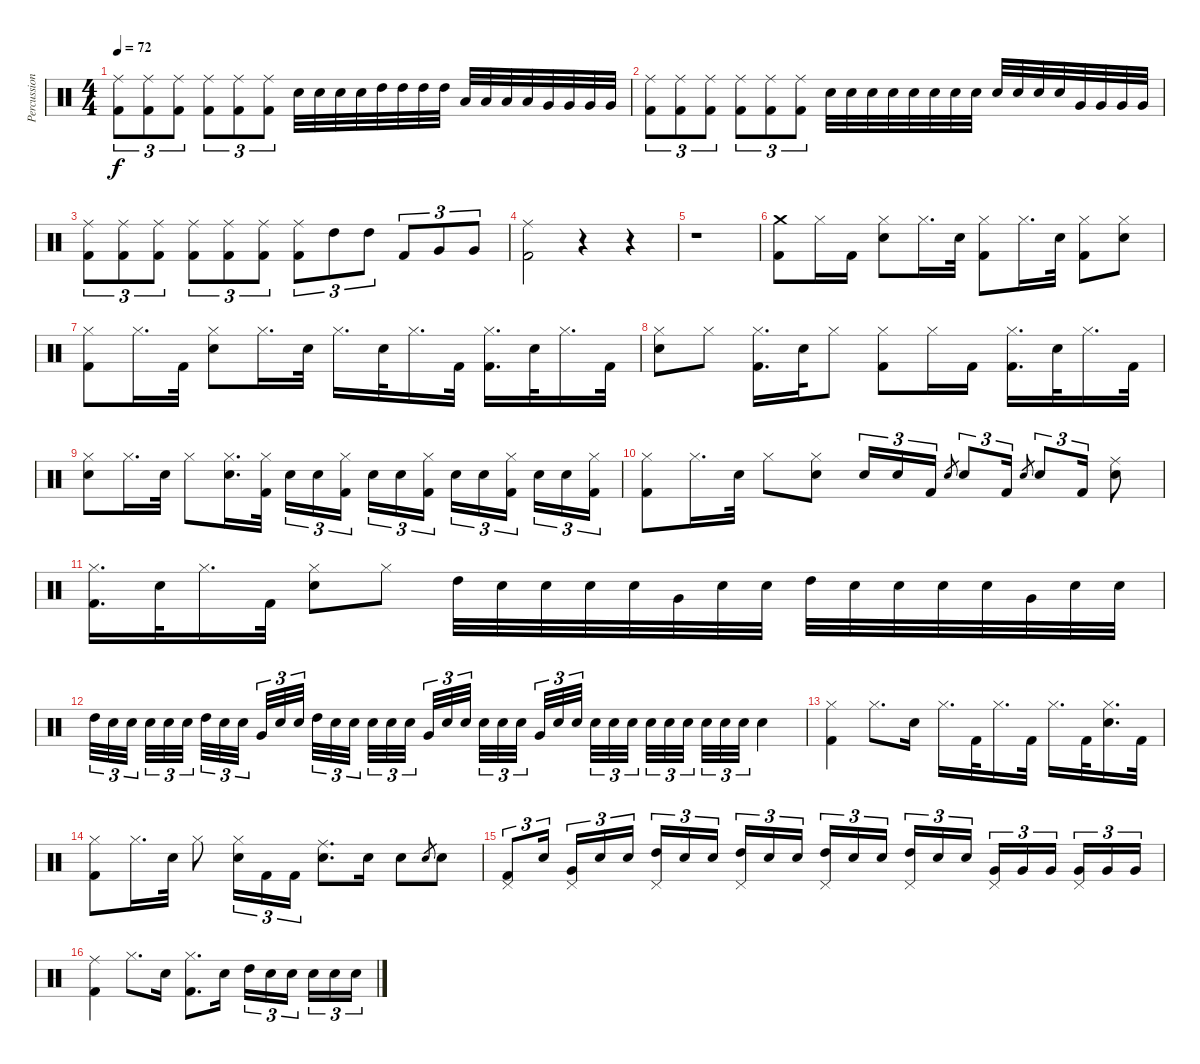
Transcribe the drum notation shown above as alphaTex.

\track ("Percussions" "Percussion") {instrument percussion}
\staff {score}
\articulation defaults
\ts (4 4)
\tempo 72
\clef neutral
\ks c
("Ride (middle)" "Kick (hit) 2").8{tu (3 2) dy f} ("Ride (middle)" "Kick (hit) 2").8{tu (3 2)} ("Ride (middle)" "Kick (hit) 2").8{tu (3 2)} ("Ride (middle)" "Kick (hit) 2").8{tu (3 2)} ("Ride (middle)" "Kick (hit) 2").8{tu (3 2)} ("Kick (hit) 2" "Ride (middle)").8{tu (3 2)} "Electric Snare (hit)".32 "Electric Snare (hit)".32 "Electric Snare (hit)".32 "Electric Snare (hit)".32 "High Tom (hit)".32 "High Tom (hit)".32 "High Tom (hit)".32 "High Tom (hit)".32 "Low Tom (hit)".32 "Low Tom (hit)".32 "Low Tom (hit)".32 "Low Tom (hit)".32 "Very Low Tom (hit)".32 "Very Low Tom (hit)".32 "Very Low Tom (hit)".32 "Very Low Tom (hit)".32 |
("Ride (middle)" "Kick (hit) 2").8{tu (3 2)} ("Ride (middle)" "Kick (hit) 2").8{tu (3 2)} ("Ride (middle)" "Kick (hit) 2").8{tu (3 2)} ("Ride (middle)" "Kick (hit) 2").8{tu (3 2)} ("Ride (middle)" "Kick (hit) 2").8{tu (3 2)} ("Kick (hit) 2" "Ride (middle)").8{tu (3 2)} "Electric Snare (hit)".32 "Electric Snare (hit)".32 "Electric Snare (hit)".32 "Electric Snare (hit)".32 "Electric Snare (hit)".32 "Electric Snare (hit)".32 "Electric Snare (hit)".32 "Electric Snare (hit)".32 "Electric Snare (hit)".32 "Electric Snare (hit)".32 "Electric Snare (hit)".32 "Electric Snare (hit)".32 "Very Low Tom (hit)".32 "Very Low Tom (hit)".32 "Very Low Tom (hit)".32 "Very Low Tom (hit)".32 |
("Ride (middle)" "Kick (hit) 2").8{tu (3 2)} ("Ride (middle)" "Kick (hit) 2").8{tu (3 2)} ("Ride (middle)" "Kick (hit) 2").8{tu (3 2)} ("Ride (middle)" "Kick (hit) 2").8{tu (3 2)} ("Ride (middle)" "Kick (hit) 2").8{tu (3 2)} ("Kick (hit) 2" "Ride (middle)").8{tu (3 2)} ("Ride (middle)" "Kick (hit) 2").8{tu (3 2)} "High Tom (hit)".8{tu (3 2)} "High Tom (hit)".8{tu (3 2)} "Kick (hit) 2".8{tu (3 2)} "Very Low Tom (hit)".8{tu (3 2)} "Very Low Tom (hit)".8{tu (3 2)} |
("Ride (middle)" "Kick (hit) 2").2 r.4 r.4 |
r.1 |
("Crash medium (hit)" "Kick (hit) 2").8 "Hi-Hat (closed)".16 "Kick (hit) 2".16 ("Hi-Hat (closed)" "Electric Snare (hit)").8 "Hi-Hat (closed)".16{d} "Electric Snare (hit)".32 ("Hi-Hat (closed)" "Kick (hit) 2").8 "Hi-Hat (closed)".16{d} "Electric Snare (hit)".32 ("Hi-Hat (closed)" "Kick (hit) 2").8 ("Hi-Hat (closed)" "Electric Snare (hit)").8 |
("Hi-Hat (closed)" "Kick (hit) 2").8 "Hi-Hat (closed)".16{d} "Kick (hit) 2".32 ("Hi-Hat (closed)" "Electric Snare (hit)").8 "Hi-Hat (closed)".16{d} "Electric Snare (hit)".32 "Hi-Hat (closed)".16{d} "Electric Snare (hit)".32 "Hi-Hat (closed)".16{d} "Kick (hit) 2".32 ("Hi-Hat (closed)" "Kick (hit) 2").16{d} "Electric Snare (hit)".32 "Hi-Hat (closed)".16{d} "Kick (hit) 2".32 |
("Hi-Hat (closed)" "Electric Snare (hit)").8 "Hi-Hat (closed)".8 ("Hi-Hat (closed)" "Kick (hit) 2").16{d} "Electric Snare (hit)".32 "Hi-Hat (closed)".8 ("Hi-Hat (closed)" "Kick (hit) 2").8 "Hi-Hat (closed)".16 "Kick (hit) 2".16 ("Hi-Hat (closed)" "Kick (hit) 2").16{d} "Electric Snare (hit)".32 "Hi-Hat (closed)".16{d} "Kick (hit) 2".32 |
("Hi-Hat (closed)" "Electric Snare (hit)").8 "Hi-Hat (closed)".16{d} "Electric Snare (hit)".32 "Hi-Hat (closed)".8 ("Hi-Hat (closed)" "Electric Snare (hit)").16{d} ("Hi-Hat (closed)" "Kick (hit) 2").32 "Electric Snare (hit)".16{tu (3 2)} "Electric Snare (hit)".16{tu (3 2)} ("Hi-Hat (closed)" "Kick (hit) 2").16{tu (3 2) beam splitsecondary} "Electric Snare (hit)".16{tu (3 2)} "Electric Snare (hit)".16{tu (3 2)} ("Hi-Hat (closed)" "Kick (hit) 2").16{tu (3 2)} "Electric Snare (hit)".16{tu (3 2)} "Electric Snare (hit)".16{tu (3 2)} ("Kick (hit) 2" "Hi-Hat (closed)").16{tu (3 2) beam splitsecondary} "Electric Snare (hit)".16{tu (3 2)} "Electric Snare (hit)".16{tu (3 2)} ("Hi-Hat (closed)" "Kick (hit) 2").16{tu (3 2)} |
("Hi-Hat (closed)" "Kick (hit) 2").8 "Hi-Hat (closed)".16{d} "Electric Snare (hit)".32 "Hi-Hat (closed)".8 ("Hi-Hat (closed)" "Electric Snare (hit)").8 "Electric Snare (hit)".16{tu (3 2)} "Electric Snare (hit)".16{tu (3 2)} "Kick (hit) 2".16{tu (3 2)} "Electric Snare (hit)".8{gr} "Electric Snare (hit)".8{tu (3 2)} "Kick (hit) 2".16{tu (3 2)} "Electric Snare (hit)".8{gr} "Electric Snare (hit)".8{tu (3 2)} "Kick (hit) 2".16{tu (3 2)} ("Ride (middle)" "Electric Snare (hit)").8 |
("Hi-Hat (closed)" "Kick (hit) 2").16{d} "Electric Snare (hit)".32 "Hi-Hat (closed)".16{d} "Kick (hit) 2".32 ("Hi-Hat (closed)" "Electric Snare (hit)").8 "Hi-Hat (closed)".8 "High Tom (hit)".32 "Electric Snare (hit)".32 "Electric Snare (hit)".32 "Electric Snare (hit)".32 "Electric Snare (hit)".32 "Very Low Tom (hit)".32 "Electric Snare (hit)".32 "Electric Snare (hit)".32 "High Tom (hit)".32 "Electric Snare (hit)".32 "Electric Snare (hit)".32 "Electric Snare (hit)".32 "Electric Snare (hit)".32 "Very Low Tom (hit)".32 "Electric Snare (hit)".32 "Electric Snare (hit)".32 |
"High Tom (hit)".32{tu (3 2)} "Electric Snare (hit)".32{tu (3 2)} "Electric Snare (hit)".32{tu (3 2) beam splitsecondary} "Electric Snare (hit)".32{tu (3 2)} "Electric Snare (hit)".32{tu (3 2)} "Electric Snare (hit)".32{tu (3 2) beam splitsecondary} "High Tom (hit)".32{tu (3 2)} "Electric Snare (hit)".32{tu (3 2)} "Electric Snare (hit)".32{tu (3 2) beam splitsecondary} "Very Low Tom (hit)".32{tu (3 2)} "Electric Snare (hit)".32{tu (3 2)} "Electric Snare (hit)".32{tu (3 2)} "High Tom (hit)".32{tu (3 2)} "Electric Snare (hit)".32{tu (3 2)} "Electric Snare (hit)".32{tu (3 2) beam splitsecondary} "Electric Snare (hit)".32{tu (3 2)} "Electric Snare (hit)".32{tu (3 2)} "Electric Snare (hit)".32{tu (3 2) beam splitsecondary} "Very Low Tom (hit)".32{tu (3 2)} "Electric Snare (hit)".32{tu (3 2)} "Electric Snare (hit)".32{tu (3 2) beam splitsecondary} "Electric Snare (hit)".32{tu (3 2)} "Electric Snare (hit)".32{tu (3 2)} "Electric Snare (hit)".32{tu (3 2)} "Very Low Tom (hit)".32{tu (3 2)} "Electric Snare (hit)".32{tu (3 2)} "Electric Snare (hit)".32{tu (3 2) beam splitsecondary} "Electric Snare (hit)".32{tu (3 2)} "Electric Snare (hit)".32{tu (3 2)} "Electric Snare (hit)".32{tu (3 2) beam splitsecondary} "Electric Snare (hit)".32{tu (3 2)} "Electric Snare (hit)".32{tu (3 2)} "Electric Snare (hit)".32{tu (3 2) beam splitsecondary} "Electric Snare (hit)".32{tu (3 2)} "Electric Snare (hit)".32{tu (3 2)} "Electric Snare (hit)".32{tu (3 2)} "Electric Snare (hit)".4 |
("Hi-Hat (closed)" "Kick (hit) 2").4 "Hi-Hat (closed)".8{d} "Electric Snare (hit)".16 "Hi-Hat (closed)".16{d} "Kick (hit) 2".32 "Hi-Hat (closed)".16{d} "Kick (hit) 2".32 "Hi-Hat (closed)".16{d} "Kick (hit) 2".32 ("Hi-Hat (closed)" "Electric Snare (hit)").16{d} "Kick (hit) 2".32 |
("Hi-Hat (closed)" "Kick (hit) 2").8 "Hi-Hat (closed)".16{d} "Electric Snare (hit)".32 "Hi-Hat (closed)".8 ("Hi-Hat (closed)" "Electric Snare (hit)").16{tu (3 2)} "Kick (hit) 2".16{tu (3 2)} "Kick (hit) 2".16{tu (3 2)} ("Ride (middle)" "Electric Snare (hit)").8{d} "Electric Snare (hit)".16 "Electric Snare (hit)".8 "Electric Snare (hit)".8{gr} "Electric Snare (hit)".8 |
("Pedal Hi-Hat (hit)" "Kick (hit) 2").8{tu (3 2)} "Electric Snare (hit)".16{tu (3 2) beam splitsecondary} ("Very Low Tom (hit)" "Pedal Hi-Hat (hit)").16{tu (3 2)} "Electric Snare (hit)".16{tu (3 2)} "Electric Snare (hit)".16{tu (3 2)} ("Pedal Hi-Hat (hit)" "High Tom (hit)").16{tu (3 2)} "Electric Snare (hit)".16{tu (3 2)} "Electric Snare (hit)".16{tu (3 2) beam splitsecondary} ("High Tom (hit)" "Pedal Hi-Hat (hit)").16{tu (3 2)} "Electric Snare (hit)".16{tu (3 2)} "Electric Snare (hit)".16{tu (3 2)} ("High Tom (hit)" "Pedal Hi-Hat (hit)").16{tu (3 2)} "Electric Snare (hit)".16{tu (3 2)} "Electric Snare (hit)".16{tu (3 2) beam splitsecondary} ("High Tom (hit)" "Pedal Hi-Hat (hit)").16{tu (3 2)} "Electric Snare (hit)".16{tu (3 2)} "Electric Snare (hit)".16{tu (3 2)} ("Very Low Tom (hit)" "Pedal Hi-Hat (hit)").16{tu (3 2)} "Very Low Tom (hit)".16{tu (3 2)} "Very Low Tom (hit)".16{tu (3 2) beam splitsecondary} ("Very Low Tom (hit)" "Pedal Hi-Hat (hit)").16{tu (3 2)} "Very Low Tom (hit)".16{tu (3 2)} "Very Low Tom (hit)".16{tu (3 2)} |
("Ride (middle)" "Kick (hit) 2").4 "Hi-Hat (closed)".8{d} "Electric Snare (hit)".16 ("Hi-Hat (closed)" "Kick (hit) 2").8{d} "Electric Snare (hit)".16 "High Tom (hit)".16{tu (3 2)} "Electric Snare (hit)".16{tu (3 2)} "Electric Snare (hit)".16{tu (3 2) beam splitsecondary} "Electric Snare (hit)".16{tu (3 2)} "Electric Snare (hit)".16{tu (3 2)} "Electric Snare (hit)".16{tu (3 2)}
